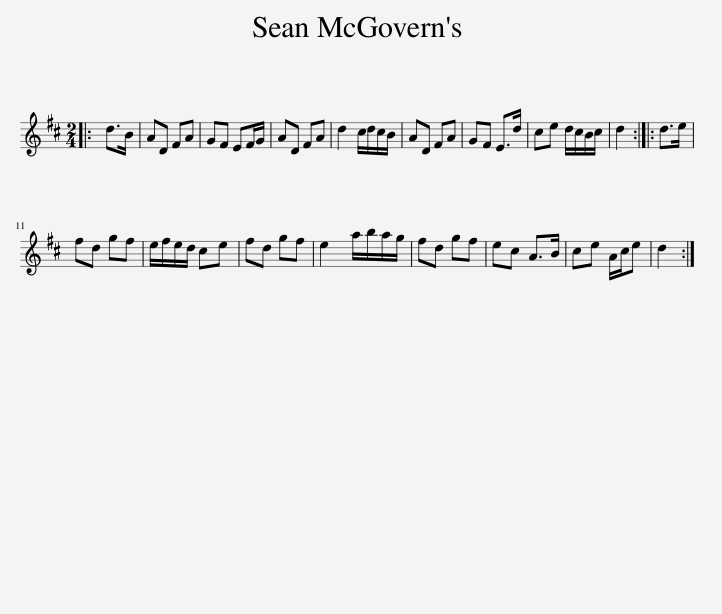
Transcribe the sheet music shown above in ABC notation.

X:1
L:1/8
M:2/4
I:linebreak $
K:D
V:1 treble
V:1
|: d>B | AD FA | GF EF/G/ | AD FA | d2 c/d/c/B/ | %5
 AD FA | GF E>d | ce d/c/B/c/ | d2 :: d>e |$ %10
 fd gf | e/f/e/d/ ce | fd gf | e2 a/b/a/g/ | fd gf | %15
 ec A>B | ce A/c/e | d2 :| %18
